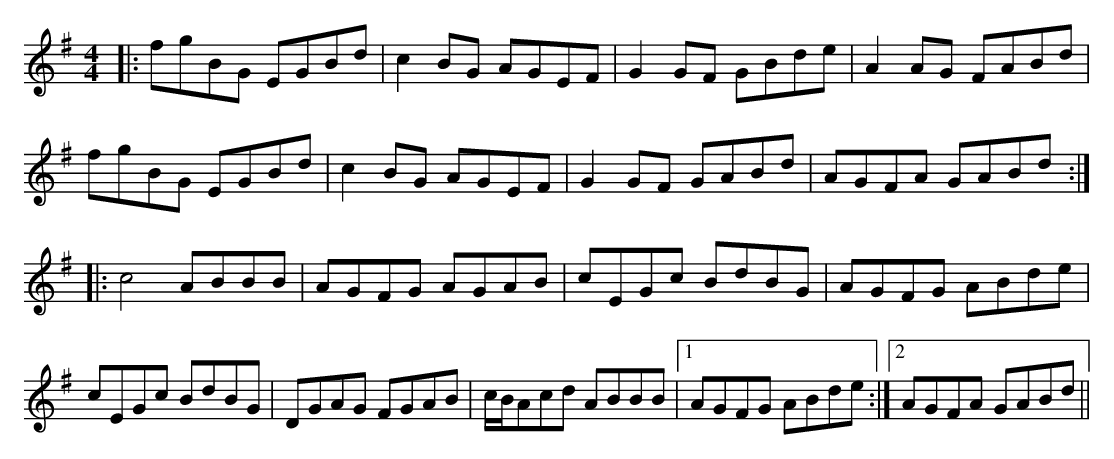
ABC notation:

X:1
M:4/4
K:G
|:fgBG EGBd|c2BG AGEF|G2GF GBde|A2AG FABd|
fgBG EGBd|c2BG AGEF|G2GF GABd|AGFA GABd:|
|:c4 ABBB|AGFG AGAB|cEGc BdBG|AGFG ABde|
cEGc BdBG|DGAG FGAB|c/B/Acd ABBB|1 AGFG ABde:|2 AGFA GABd||
